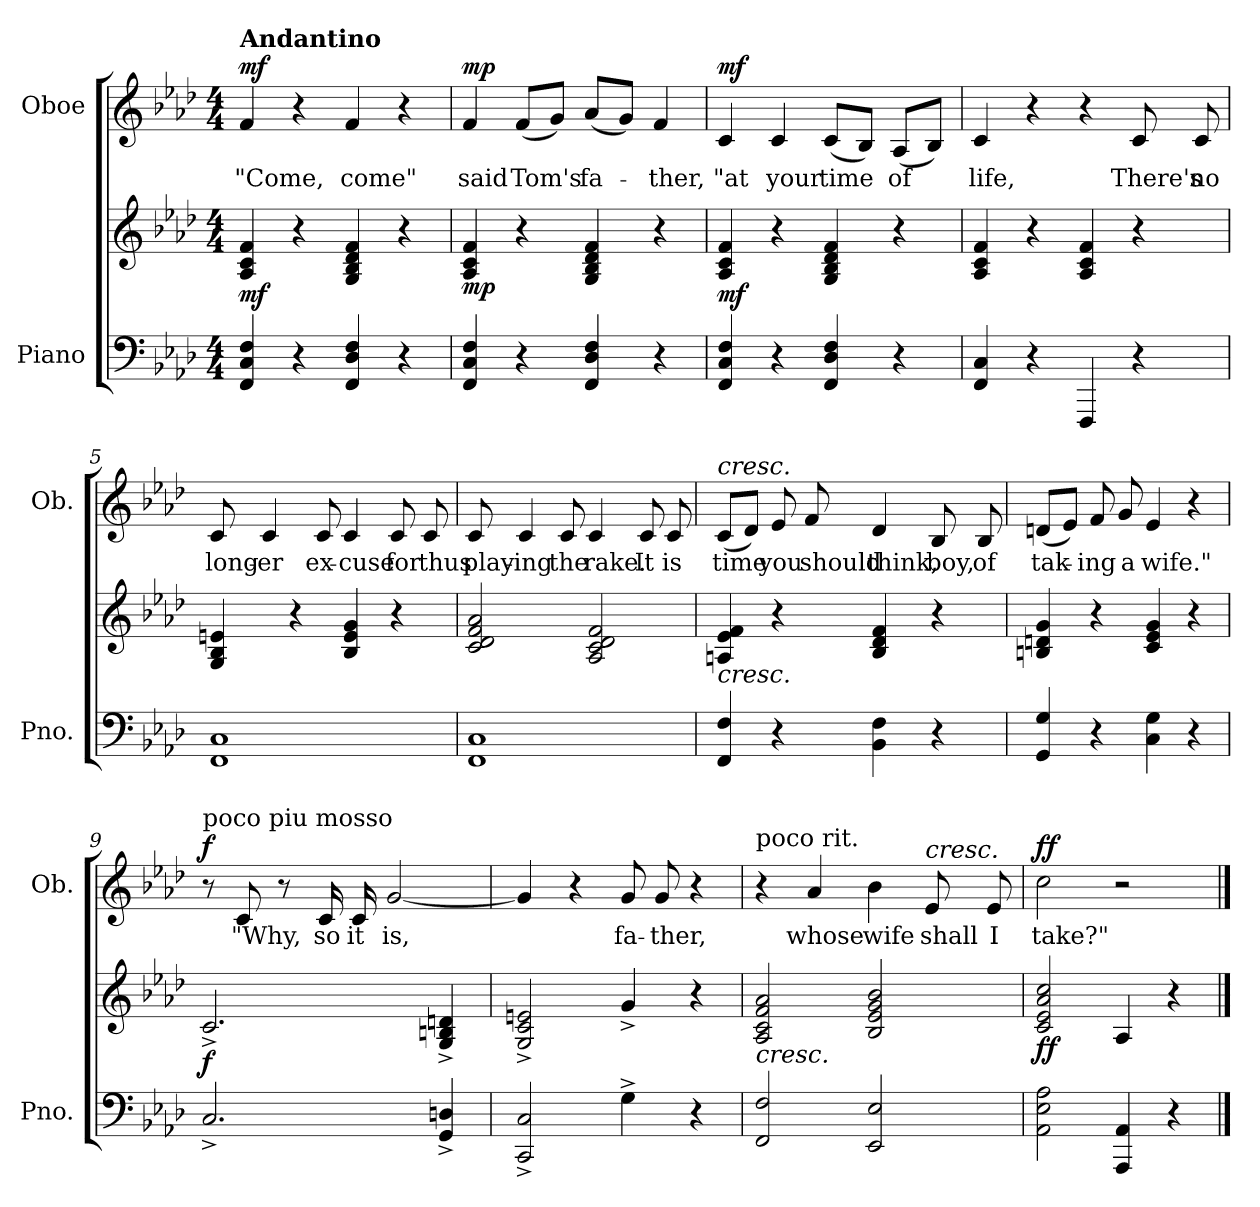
**kern	**kern	**dynam	**kern	**text	**dynam
*part2	*part2	*part2	*part1	*part1	*part1
*staff3	*staff2	*staff2/3	*staff1	*staff1	*staff1
*I"Piano	*	*	*I"Oboe	*	*
*I'Pno.	*	*	*I'Ob.	*	*
*clefF4	*clefG2	*	*clefG2	*	*
*k[b-e-a-d-]	*k[b-e-a-d-]	*	*k[b-e-a-d-]	*	*
*M4/4	*M4/4	*	*M4/4	*	*
=1	=1	=1	=1	=1	=1
!	!	!	!LO:TX:a:B:t=Andantino	!	!
!	!	!LO:DY:b	!	!LO:LY:b	!LO:DY:a
4FF/ 4C/ 4F/	4A-/ 4c/ 4f/	mf	4f/	"Come,	mf
4r	4r	.	4r	.	.
!	!	!	!	!LO:LY:b	!
4FF/ 4D-/ 4F/	4G/ 4B-/ 4d-/ 4f/	.	4f/	come"	.
4r	4r	.	4r	.	.
=2	=2	=2	=2	=2	=2
!	!	!LO:DY:b	!	!LO:LY:b	!LO:DY:a
4FF/ 4C/ 4F/	4A-/ 4c/ 4f/	mp	4f/	said	mp
!	!	!	!	!LO:LY:b	!
4r	4r	.	(8f/L	Tom's	.
.	.	.	8g/J)	.	.
!	!	!	!	!LO:LY:b	!
4FF/ 4D-/ 4F/	4G/ 4B-/ 4d-/ 4f/	.	(8a-/L	fa-	.
.	.	.	8g/J)	.	.
!	!	!	!	!LO:LY:b	!
4r	4r	.	4f/	-ther,	.
=3	=3	=3	=3	=3	=3
!	!	!LO:DY:b	!	!LO:LY:b	!LO:DY:a
4FF/ 4C/ 4F/	4A-/ 4c/ 4f/	mf	4c/	"at	mf
!	!	!	!	!LO:LY:b	!
4r	4r	.	4c/	your	.
!	!	!	!	!LO:LY:b	!
4FF/ 4D-/ 4F/	4G/ 4B-/ 4d-/ 4f/	.	(8c/L	time	.
.	.	.	8B-/J)	.	.
!	!	!	!	!LO:LY:b	!
4r	4r	.	(8A-/L	of	.
.	.	.	8B-/J)	.	.
=4	=4	=4	=4	=4	=4
!	!	!	!	!LO:LY:b	!
4FF/ 4C/	4A-/ 4c/ 4f/	.	4c/	life,	.
4r	4r	.	4r	.	.
4FFF/	4A-/ 4c/ 4f/	.	4r	.	.
!	!	!	!	!LO:LY:b	!
4r	4r	.	8c/	There's	.
!	!	!	!	!LO:LY:b	!
.	.	.	8c/	no	.
!!LO:LB:g=z
=5	=5	=5	=5	=5	=5
!	!	!	!	!LO:LY:b	!
1FF 1C	4G/ 4B-/ 4en/	.	8c/	long-	.
!	!	!	!	!LO:LY:b	!
.	.	.	4c/	-er	.
.	4r	.	.	.	.
!	!	!	!	!LO:LY:b	!
.	.	.	8c/	ex-	.
!	!	!	!	!LO:LY:b	!
.	4B-/ 4e/ 4g/	.	4c/	-cuse	.
!	!	!	!	!LO:LY:b	!
.	4r	.	8c/	for	.
!	!	!	!	!LO:LY:b	!
.	.	.	8c/	thus	.
=6	=6	=6	=6	=6	=6
!	!	!	!	!LO:LY:b	!
1FF 1C	2c/ 2d-/ 2f/ 2a-/	.	8c/	play-	.
!	!	!	!	!LO:LY:b	!
.	.	.	4c/	-ing	.
!	!	!	!	!LO:LY:b	!
.	.	.	8c/	the	.
!	!	!	!	!LO:LY:b	!
.	2A-/ 2c/ 2d-/ 2f/	.	4c/	rake.	.
!	!	!	!	!LO:LY:b	!
.	.	.	8c/	It	.
!	!	!	!	!LO:LY:b	!
.	.	.	8c/	is	.
=7	=7	=7	=7	=7	=7
!	!	!	!LO:TX:a:i:t=cresc.	!	!
!	!LO:TX:b:i:t=cresc.	!	!	!	!
!	!	!	!	!LO:LY:b	!
4FF/ 4F/	4An/ 4e-/ 4f/	.	(8c/L	time	.
.	.	.	8d-/J)	.	.
!	!	!	!	!LO:LY:b	!
4r	4r	.	8e-/	you	.
!	!	!	!	!LO:LY:b	!
.	.	.	8f/	should	.
!	!	!	!	!LO:LY:b	!
4BB-\ 4F\	4B-/ 4d-/ 4f/	.	4d-/	think,	.
!	!	!	!	!LO:LY:b	!
4r	4r	.	8B-/	boy,	.
!	!	!	!	!LO:LY:b	!
.	.	.	8B-/	of	.
!!LO:LB:g=z
=8	=8	=8	=8	=8	=8
!	!	!	!	!LO:LY:b	!
4GG/ 4G/	4Bn/ 4dn/ 4g/	.	(8dn/L	tak-	.
.	.	.	8e-/J)	.	.
!	!	!	!	!LO:LY:b	!
4r	4r	.	8f/	-ing	.
!	!	!	!	!LO:LY:b	!
.	.	.	8g/	a	.
!	!	!	!	!LO:LY:b	!
4C\ 4G\	4c/ 4e-/ 4g/	.	4e-/	wife."	.
4r	4r	.	4r	.	.
=9	=9	=9	=9	=9	=9
!	!	!	!LO:TX:a:t=poco piu mosso	!	!
!	!	!LO:DY:b	!	!	!LO:DY:a
2.C^/	2.c^/	f	8r	.	f
!	!	!	!	!LO:LY:b	!
.	.	.	8c/	"Why,	.
.	.	.	8r	.	.
!	!	!	!	!LO:LY:b	!
.	.	.	16c/	so	.
!	!	!	!	!LO:LY:b	!
.	.	.	16c/	it	.
!	!	!	!	!LO:LY:b	!
.	.	.	[2g/	is,	.
4GG/^ 4Dn/^	4G/^ 4Bn/^ 4dn/^	.	.	.	.
=10	=10	=10	=10	=10	=10
2CC/^ 2C/^	2G/^ 2c/^ 2en/^	.	4g/]	.	.
.	.	.	4r	.	.
!	!	!	!	!LO:LY:b	!
4G^\	4g^/	.	8g/	fa-	.
!	!	!	!	!LO:LY:b	!
.	.	.	8g/	-ther,	.
4r	4r	.	4r	.	.
=11	=11	=11	=11	=11	=11
!	!	!	!LO:TX:a:t=poco rit.	!	!
!	!LO:TX:b:i:t=cresc.	!	!	!	!
2FF/ 2F/	2A-/ 2c/ 2f/ 2a-/	.	4r	.	.
!	!	!	!	!LO:LY:b	!
.	.	.	4a-/	whose	.
!	!	!	!	!LO:LY:b	!
2EE-/ 2E-/	2B-/ 2e-/ 2g/ 2b-/	.	4b-\	wife	.
!	!	!	!LO:TX:a:i:t=cresc.	!	!
!	!	!	!	!LO:LY:b	!
.	.	.	8e-/	shall	.
!	!	!	!	!LO:LY:b	!
.	.	.	8e-/	I	.
!!LO:PB:g=z
=12	=12	=12	=12	=12	=12
!	!	!LO:DY:b	!	!LO:LY:b	!LO:DY:a
2AA-\ 2E-\ 2A-\	2c/ 2e-/ 2a-/ 2cc/	ff	2cc\	take?"	ff
4AAA-/ 4AA-/	4A-/	.	2r	.	.
4r	4r	.	.	.	.
==	==	==	==	==	==
*-	*-	*-	*-	*-	*-
